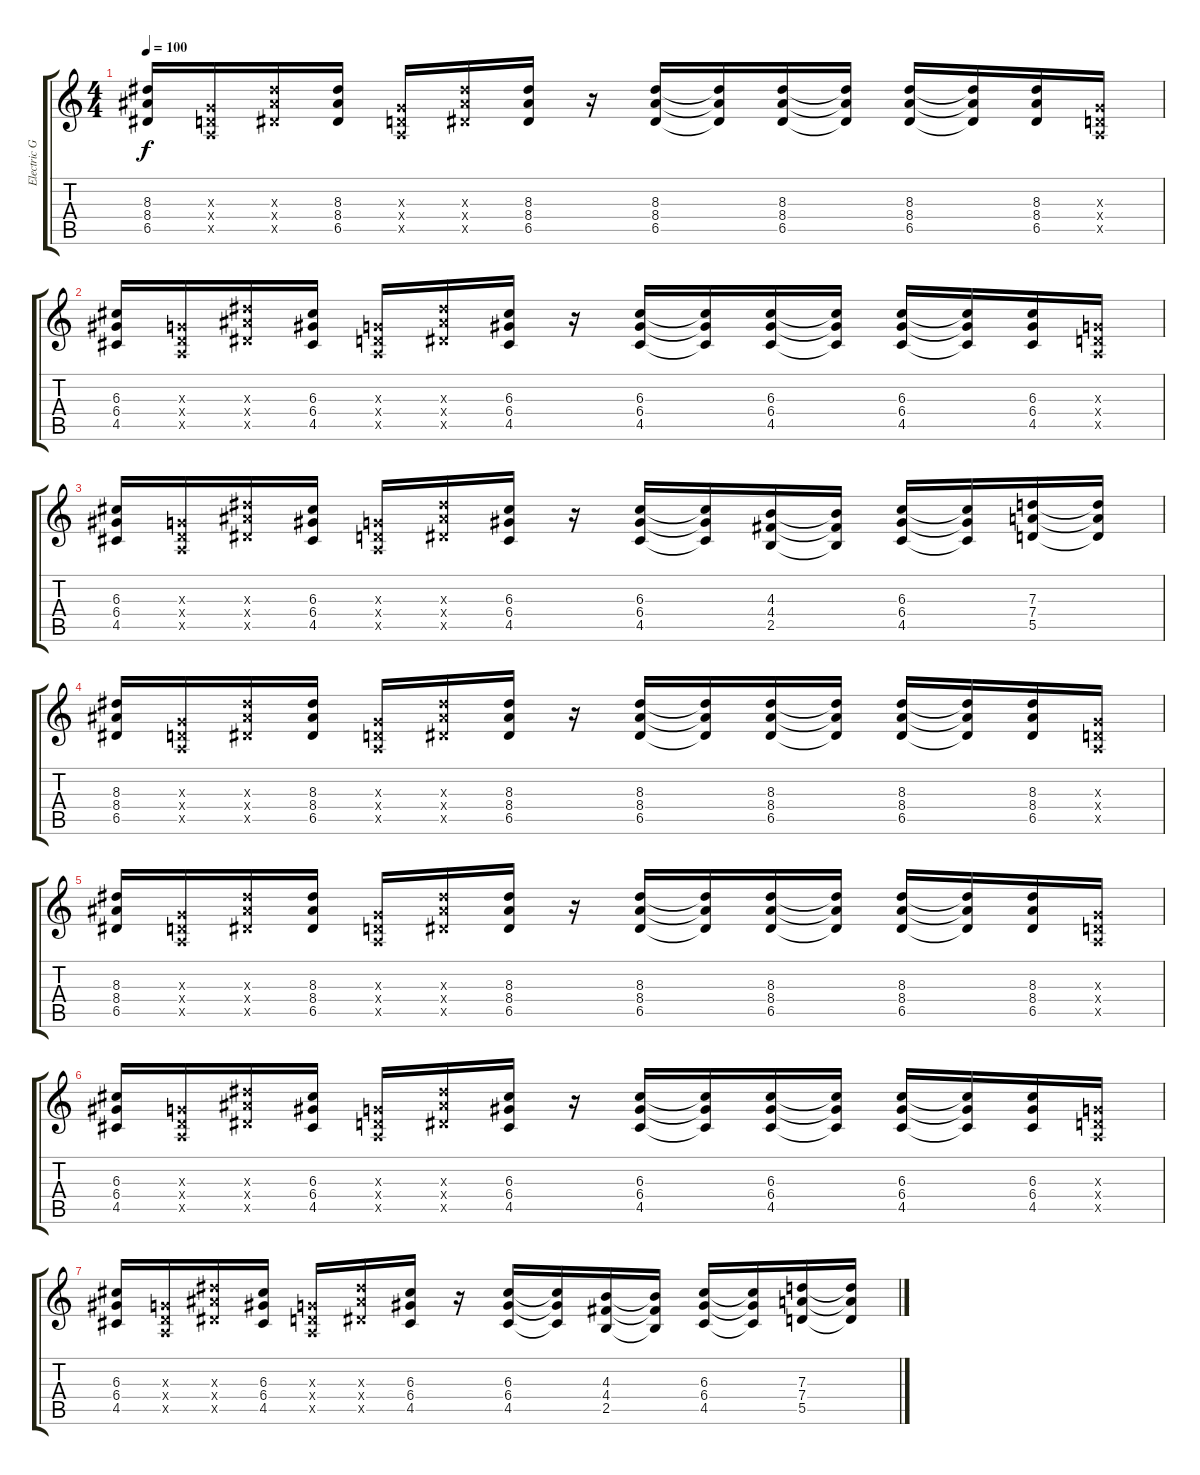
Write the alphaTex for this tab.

\track ("Electric Guitar" "Electric G") {instrument overdrivenguitar}
\staff {score tabs}
\tuning (E4 B3 G3 D3 A2 E2) {hide}
\ts (4 4)
\tempo 100
\clef g2
\ks c
(8.3 8.4 6.5).16{dy f} (0.3{x} 0.4{x} 0.5{x}).16 (8.3{x} 8.4{x} 6.5{x}).16 (8.3 8.4 6.5).16 (0.3{x} 0.4{x} 0.5{x}).16 (8.3{x} 8.4{x} 6.5{x}).16 (8.3 8.4 6.5).16 r.16 (8.3 8.4 6.5).16 (8.3{t} 8.4{t} 6.5{t}).16 (8.3 8.4 6.5).16 (8.3{t} 8.4{t} 6.5{t}).16 (8.3 8.4 6.5).16 (8.3{t} 8.4{t} 6.5{t}).16 (8.3 8.4 6.5).16 (0.3{x} 0.4{x} 0.5{x}).16 |
(6.3 6.4 4.5).16 (0.3{x} 0.4{x} 0.5{x}).16 (8.3{x} 8.4{x} 6.5{x}).16 (6.3 6.4 4.5).16 (0.3{x} 0.4{x} 0.5{x}).16 (8.3{x} 8.4{x} 6.5{x}).16 (6.3 6.4 4.5).16 r.16 (6.3 6.4 4.5).16 (6.3{t} 6.4{t} 4.5{t}).16 (6.3 6.4 4.5).16 (6.3{t} 6.4{t} 4.5{t}).16 (6.3 6.4 4.5).16 (6.3{t} 6.4{t} 4.5{t}).16 (6.3 6.4 4.5).16 (0.3{x} 0.4{x} 0.5{x}).16 |
(6.3 6.4 4.5).16 (0.3{x} 0.4{x} 0.5{x}).16 (8.3{x} 8.4{x} 6.5{x}).16 (6.3 6.4 4.5).16 (0.3{x} 0.4{x} 0.5{x}).16 (8.3{x} 8.4{x} 6.5{x}).16 (6.3 6.4 4.5).16 r.16 (6.3 6.4 4.5).16 (6.3{t} 6.4{t} 4.5{t}).16 (4.3 4.4 2.5).16 (4.3{t} 4.4{t} 2.5{t}).16 (6.3 6.4 4.5).16 (6.3{t} 6.4{t} 4.5{t}).16 (7.3 7.4 5.5).16 (7.3{t} 7.4{t} 5.5{t}).16 |
(8.3 8.4 6.5).16 (0.3{x} 0.4{x} 0.5{x}).16 (8.3{x} 8.4{x} 6.5{x}).16 (8.3 8.4 6.5).16 (0.3{x} 0.4{x} 0.5{x}).16 (8.3{x} 8.4{x} 6.5{x}).16 (8.3 8.4 6.5).16 r.16 (8.3 8.4 6.5).16 (8.3{t} 8.4{t} 6.5{t}).16 (8.3 8.4 6.5).16 (8.3{t} 8.4{t} 6.5{t}).16 (8.3 8.4 6.5).16 (8.3{t} 8.4{t} 6.5{t}).16 (8.3 8.4 6.5).16 (0.3{x} 0.4{x} 0.5{x}).16 |
(8.3 8.4 6.5).16 (0.3{x} 0.4{x} 0.5{x}).16 (8.3{x} 8.4{x} 6.5{x}).16 (8.3 8.4 6.5).16 (0.3{x} 0.4{x} 0.5{x}).16 (8.3{x} 8.4{x} 6.5{x}).16 (8.3 8.4 6.5).16 r.16 (8.3 8.4 6.5).16 (8.3{t} 8.4{t} 6.5{t}).16 (8.3 8.4 6.5).16 (8.3{t} 8.4{t} 6.5{t}).16 (8.3 8.4 6.5).16 (8.3{t} 8.4{t} 6.5{t}).16 (8.3 8.4 6.5).16 (0.3{x} 0.4{x} 0.5{x}).16 |
(6.3 6.4 4.5).16 (0.3{x} 0.4{x} 0.5{x}).16 (8.3{x} 8.4{x} 6.5{x}).16 (6.3 6.4 4.5).16 (0.3{x} 0.4{x} 0.5{x}).16 (8.3{x} 8.4{x} 6.5{x}).16 (6.3 6.4 4.5).16 r.16 (6.3 6.4 4.5).16 (6.3{t} 6.4{t} 4.5{t}).16 (6.3 6.4 4.5).16 (6.3{t} 6.4{t} 4.5{t}).16 (6.3 6.4 4.5).16 (6.3{t} 6.4{t} 4.5{t}).16 (6.3 6.4 4.5).16 (0.3{x} 0.4{x} 0.5{x}).16 |
(6.3 6.4 4.5).16 (0.3{x} 0.4{x} 0.5{x}).16 (8.3{x} 8.4{x} 6.5{x}).16 (6.3 6.4 4.5).16 (0.3{x} 0.4{x} 0.5{x}).16 (8.3{x} 8.4{x} 6.5{x}).16 (6.3 6.4 4.5).16 r.16 (6.3 6.4 4.5).16 (6.3{t} 6.4{t} 4.5{t}).16 (4.3 4.4 2.5).16 (4.3{t} 4.4{t} 2.5{t}).16 (6.3 6.4 4.5).16 (6.3{t} 6.4{t} 4.5{t}).16 (7.3 7.4 5.5).16 (7.3{t} 7.4{t} 5.5{t}).16
